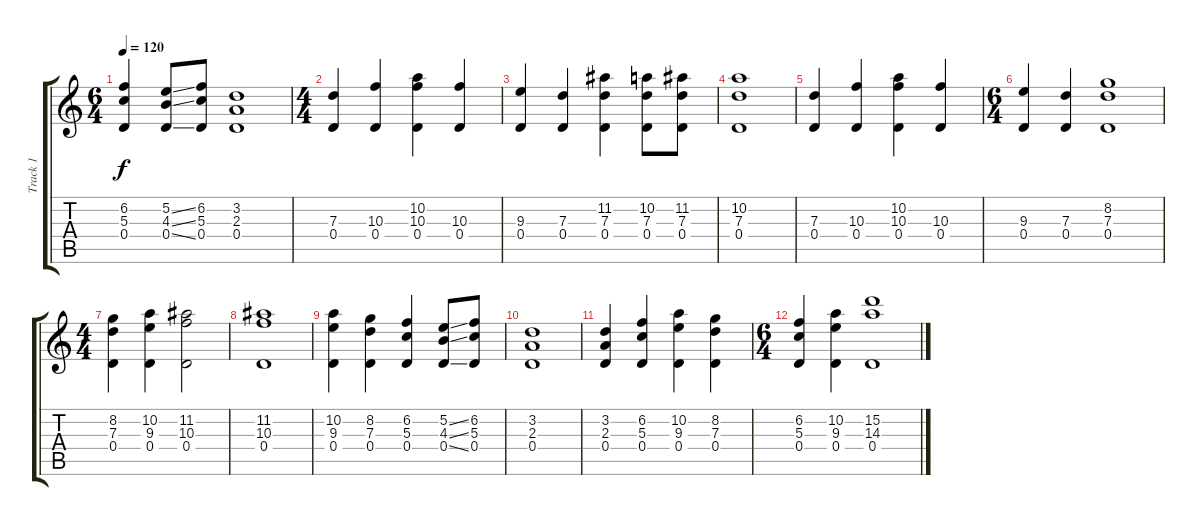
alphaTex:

\track ("Track 1" "Track 1") {instrument acousticguitarsteel}
\staff {score tabs}
\tuning (D4 B3 G3 D3 A2 D2) {hide}
\ts (6 4)
\tempo 120
\clef g2
\ks c
(6.2 5.3 0.4).4{dy f} (5.2{ss} 4.3{ss} 0.4{ss}).8 (6.2 5.3 0.4).8 (3.2 2.3 0.4).1 |
\ts (4 4)
(7.3 0.4).4 (10.3 0.4).4 (10.2 10.3 0.4).4 (10.3 0.4).4 |
(9.3 0.4).4 (7.3 0.4).4 (11.2 7.3 0.4).4 (10.2 7.3 0.4).8 (11.2 7.3 0.4).8 |
(10.2 7.3 0.4).1 |
(7.3 0.4).4{volume 11} (10.3 0.4).4 (10.2 10.3 0.4).4 (10.3 0.4).4 |
\ts (6 4)
(9.3 0.4).4{volume 10} (7.3 0.4).4 (8.2 7.3 0.4).1 |
\ts (4 4)
(8.2 7.3 0.4).4{volume 9} (10.2 9.3 0.4).4 (11.2 10.3 0.4).2 |
(11.2 10.3 0.4).1{volume 8} |
(10.2 9.3 0.4).4{volume 6} (8.2 7.3 0.4).4 (6.2 5.3 0.4).4 (5.2{ss} 4.3{ss} 0.4{ss}).8 (6.2 5.3 0.4).8 |
(3.2 2.3 0.4).1{volume 5} |
(3.2 2.3 0.4).4{volume 3} (6.2 5.3 0.4).4 (10.2 9.3 0.4).4 (8.2 7.3 0.4).4 |
\ts (6 4)
(6.2 5.3 0.4).4{volume 2} (10.2 9.3 0.4).4 (15.2 14.3 0.4).1
